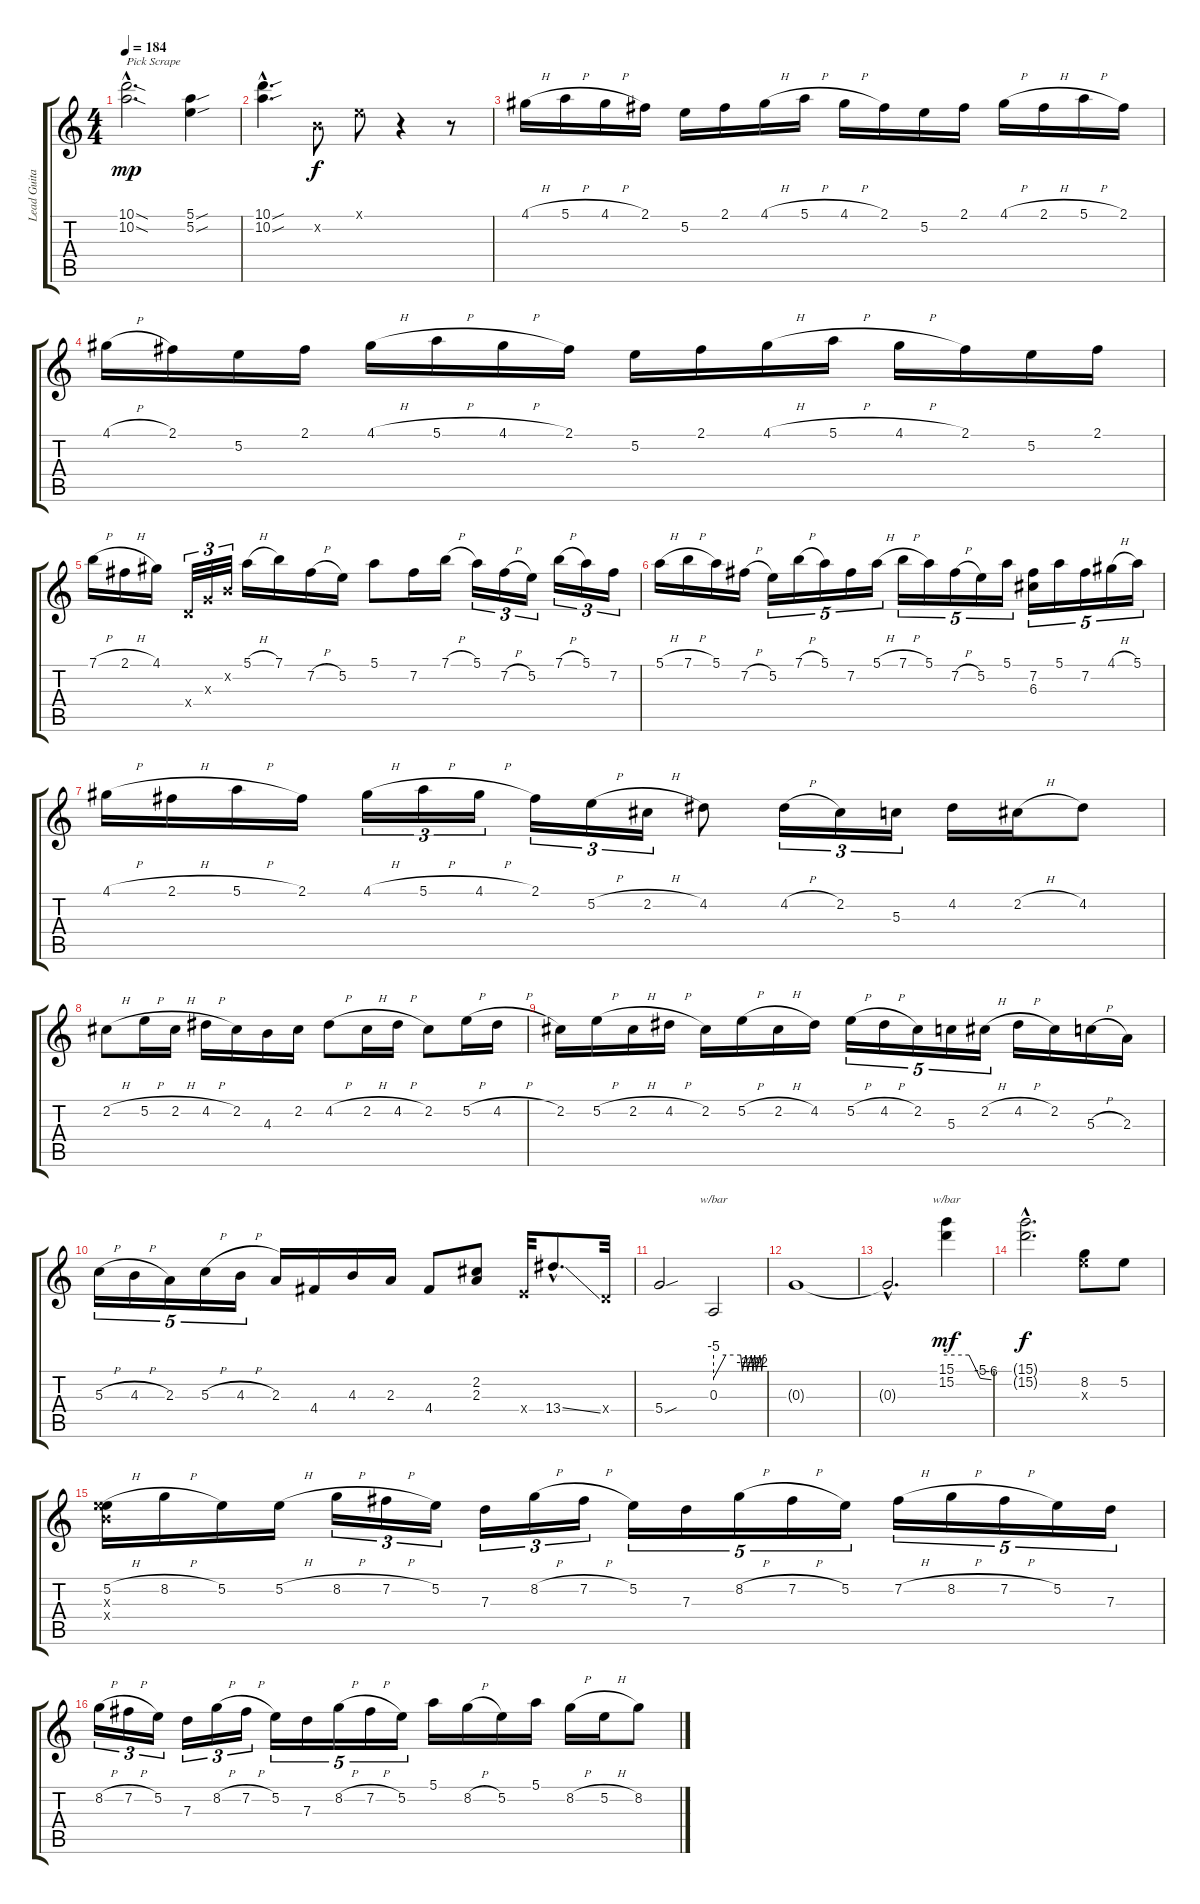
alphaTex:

\track ("Lead Guitar" "Lead Guita") {instrument distortionguitar}
\staff {score tabs}
\tuning (E4 B3 G3 D3 A2 E2) {hide}
\ts (4 4)
\tempo 184
\clef g2
\ks c
(10.1{sod hac} 10.2{sod hac}).2{d txt "Pick Scrape" dy mp} (5.1{sou} 5.2{sou}).4 |
(10.1{sou hac} 10.2{sou hac}).4{d} 0.2{x}.8{dy f} 0.1{x}.8 r.4 r.8 |
4.1{h}.16 5.1{h}.16 4.1{h}.16 2.1.16 5.2.16 2.1.16 4.1{h}.16 5.1{h}.16 4.1{h}.16 2.1.16 5.2.16 2.1.16 4.1{h}.16 2.1{h}.16 5.1{h}.16 2.1.16 |
4.1{h}.16 2.1.16 5.2.16 2.1.16 4.1{h}.16 5.1{h}.16 4.1{h}.16 2.1.16 5.2.16 2.1.16 4.1{h}.16 5.1{h}.16 4.1{h}.16 2.1.16 5.2.16 2.1.16 |
7.1{h}.16 2.1{h}.16 4.1.16 0.4{x}.32{tu (3 2)} 0.3{x}.32{tu (3 2)} 0.2{x}.32{tu (3 2)} 5.1{h}.16 7.1.16 7.2{h}.16 5.2.16 5.1.8 7.2.16 7.1{h}.16 5.1.16{tu (3 2)} 7.2{h}.16{tu (3 2)} 5.2.16{tu (3 2)} 7.1{h}.16{tu (3 2)} 5.1.16{tu (3 2)} 7.2.16{tu (3 2)} |
5.1{h}.16 7.1{h}.16 5.1.16 7.2{h}.16 5.2.16{tu (5 4)} 7.1{h}.16{tu (5 4)} 5.1.16{tu (5 4)} 7.2.16{tu (5 4)} 5.1{h}.16{tu (5 4)} 7.1{h}.16{tu (5 4)} 5.1.16{tu (5 4)} 7.2{h}.16{tu (5 4)} 5.2.16{tu (5 4)} 5.1.16{tu (5 4)} (7.2 6.3).16{tu (5 4)} 5.1.16{tu (5 4)} 7.2.16{tu (5 4)} 4.1{h}.16{tu (5 4)} 5.1.16{tu (5 4)} |
4.1{h}.16 2.1{h}.16 5.1{h}.16 2.1.16 4.1{h}.16{tu (3 2)} 5.1{h}.16{tu (3 2)} 4.1{h}.16{tu (3 2)} 2.1.16{tu (3 2)} 5.2{h}.16{tu (3 2)} 2.2{h}.16{tu (3 2)} 4.2.8 4.2{h}.16{tu (3 2)} 2.2.16{tu (3 2)} 5.3.16{tu (3 2)} 4.2.16 2.2{h}.16 4.2.8 |
2.2{h}.8 5.2{h}.16 2.2{h}.16 4.2{h}.16 2.2.16 4.3.16 2.2.16 4.2{h}.8 2.2{h}.16 4.2{h}.16 2.2.8 5.2{h}.16 4.2{h}.16 |
2.2.16 5.2{h}.16 2.2{h}.16 4.2{h}.16 2.2.16 5.2{h}.16 2.2{h}.16 4.2.16 5.2{h}.16{tu (5 4)} 4.2{h}.16{tu (5 4)} 2.2.16{tu (5 4)} 5.3.16{tu (5 4)} 2.2{h}.16{tu (5 4)} 4.2{h}.16 2.2.16 5.3{h}.16 2.3.16 |
5.3{h}.16{tu (5 4)} 4.3{h}.16{tu (5 4)} 2.3.16{tu (5 4)} 5.3{h}.16{tu (5 4)} 4.3{h}.16{tu (5 4)} 2.3.16 4.4.16 4.3.16 2.3.16 4.4.8 (2.2 2.3).8 2.4{x}.32 13.4{ss hac}.8{d} 0.4{x}.32 |
5.4{sou}.2 0.3.2{tbe (custom default 0 -20 14 0 31 0 33 -8 37 0 39 -8 43 0 45 -8 47 0 49 -8 53 0 55 -8 57 0 60 0)} |
0.3{t}.1 |
0.3{hac t}.2{d} (15.1 15.2).4{tbe (custom default 0 0 30 0 45 -20 60 -24) dy mf} |
(15.1{hac t} 15.2{hac t}).2{d dy f} (8.2 9.3{x}).8 5.2.8 |
(5.2{h} 9.3{x} 9.4{x}).16 8.2{h}.16 5.2.16 5.2{h}.16 8.2{h}.16{tu (3 2)} 7.2{h}.16{tu (3 2)} 5.2.16{tu (3 2)} 7.3.16{tu (3 2)} 8.2{h}.16{tu (3 2)} 7.2{h}.16{tu (3 2)} 5.2.16{tu (5 4)} 7.3.16{tu (5 4)} 8.2{h}.16{tu (5 4)} 7.2{h}.16{tu (5 4)} 5.2.16{tu (5 4)} 7.2{h}.16{tu (5 4)} 8.2{h}.16{tu (5 4)} 7.2{h}.16{tu (5 4)} 5.2.16{tu (5 4)} 7.3.16{tu (5 4)} |
8.2{h}.16{tu (3 2)} 7.2{h}.16{tu (3 2)} 5.2.16{tu (3 2)} 7.3.16{tu (3 2)} 8.2{h}.16{tu (3 2)} 7.2{h}.16{tu (3 2)} 5.2.16{tu (5 4)} 7.3.16{tu (5 4)} 8.2{h}.16{tu (5 4)} 7.2{h}.16{tu (5 4)} 5.2.16{tu (5 4)} 5.1.16 8.2{h}.16 5.2.16 5.1.16 8.2{h}.16 5.2{h}.16 8.2.8
